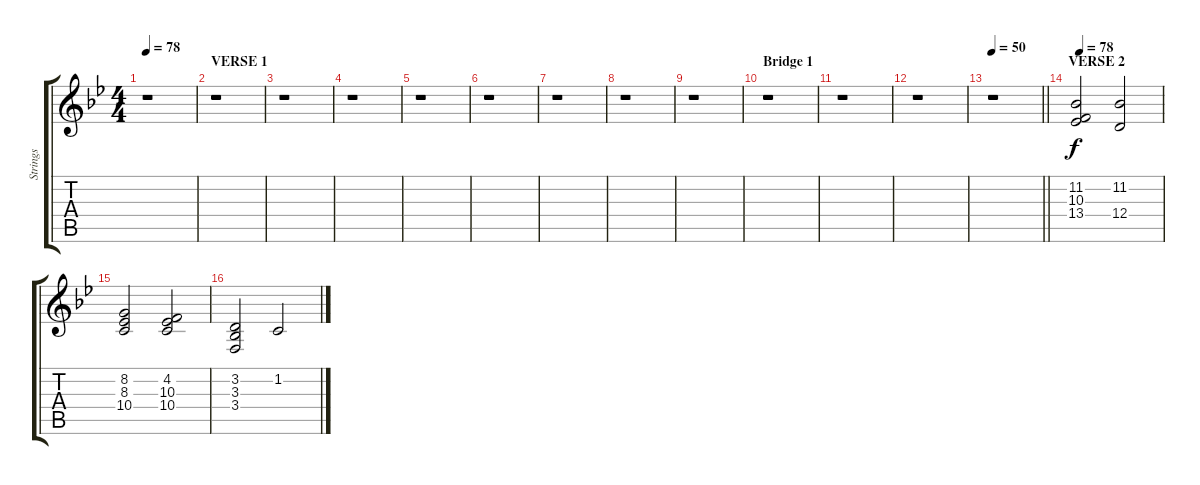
\track ("Strings" "Strings") {instrument stringensemble1}
\staff {score tabs}
\tuning (E4 B3 G3 D3 A2 E2) {hide}
\ts (4 4)
\tempo 78
\clef g2
\ks bb
r.1{dy f instrument stringensemble1} |
\section ("" "VERSE 1")
r.1 |
r.1 |
r.1 |
r.1 |
r.1 |
r.1 |
r.1 |
r.1 |
\section ("" "Bridge 1")
r.1 |
r.1 |
r.1 |
\tempo 50
\barLineRight lightlight
r.1 |
\section ("" "VERSE 2")
\tempo 78
(11.2 10.3 13.4).2 (11.2 12.4).2 |
(8.2 8.3 10.4).2 (4.2 10.3 10.4).2 |
(3.2 3.3 3.4).2 1.2.2
